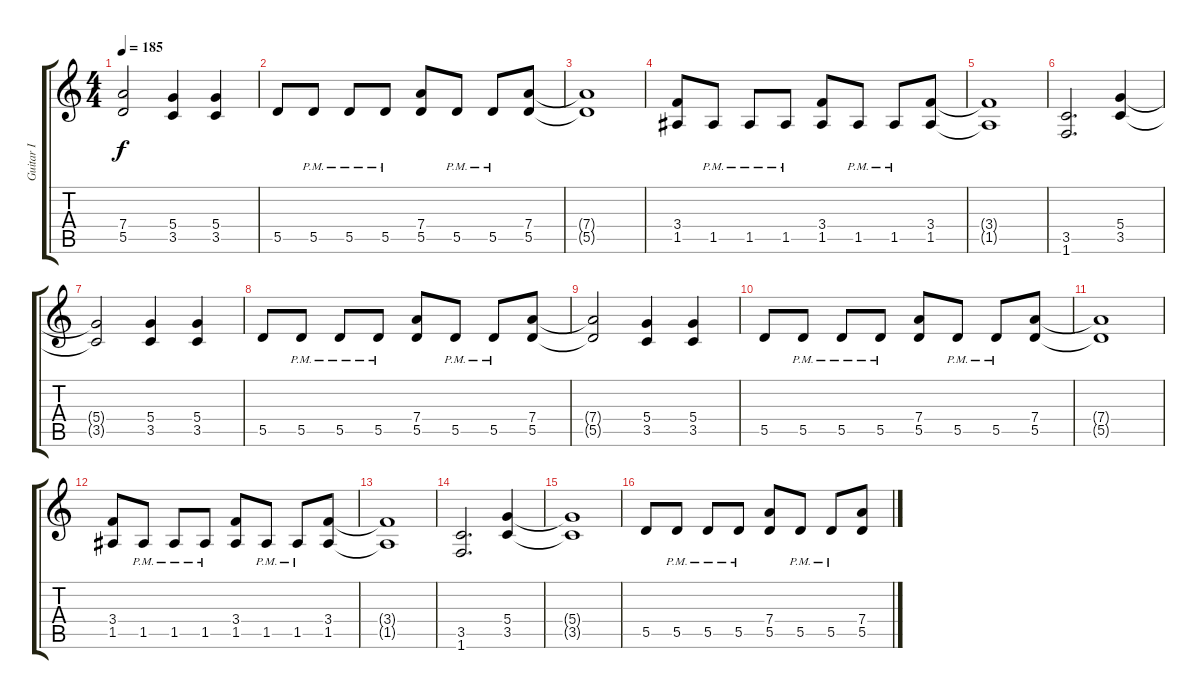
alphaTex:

\track ("Guitar I" "Guitar I") {instrument distortionguitar}
\staff {score tabs}
\tuning (E4 B3 G3 D3 A2 E2) {hide}
\ts (4 4)
\tempo 185
\clef g2
\ks c
(7.4{t} 5.5{t}).2{dy f} (5.4 3.5).4 (5.4 3.5).4 |
5.5.8 5.5{pm}.8 5.5{pm}.8 5.5{pm}.8 (7.4 5.5).8 5.5{pm}.8 5.5{pm}.8 (7.4 5.5).8 |
(7.4{t} 5.5{t}).1 |
(3.4 1.5).8 1.5{pm}.8 1.5{pm}.8 1.5{pm}.8 (3.4 1.5).8 1.5{pm}.8 1.5{pm}.8 (3.4 1.5).8 |
(3.4{t} 1.5{t}).1 |
(3.5 1.6).2{d} (5.4 3.5).4 |
(5.4{t} 3.5{t}).2 (5.4 3.5).4 (5.4 3.5).4 |
5.5.8 5.5{pm}.8 5.5{pm}.8 5.5{pm}.8 (7.4 5.5).8 5.5{pm}.8 5.5{pm}.8 (7.4 5.5).8 |
(7.4{t} 5.5{t}).2 (5.4 3.5).4 (5.4 3.5).4 |
5.5.8 5.5{pm}.8 5.5{pm}.8 5.5{pm}.8 (7.4 5.5).8 5.5{pm}.8 5.5{pm}.8 (7.4 5.5).8 |
(7.4{t} 5.5{t}).1 |
(3.4 1.5).8 1.5{pm}.8 1.5{pm}.8 1.5{pm}.8 (3.4 1.5).8 1.5{pm}.8 1.5{pm}.8 (3.4 1.5).8 |
(3.4{t} 1.5{t}).1 |
(3.5 1.6).2{d} (5.4 3.5).4 |
(5.4{t} 3.5{t}).1 |
5.5.8 5.5{pm}.8 5.5{pm}.8 5.5{pm}.8 (7.4 5.5).8 5.5{pm}.8 5.5{pm}.8 (7.4 5.5).8
